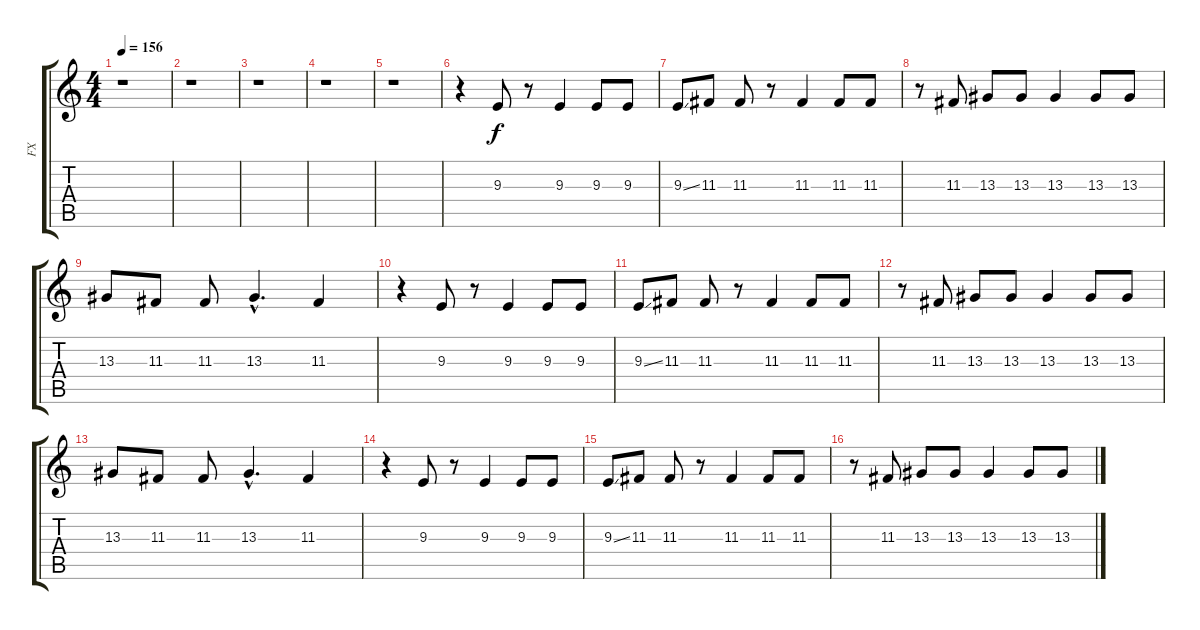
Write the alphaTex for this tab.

\track ("FX" "FX") {instrument ocarina}
\staff {score tabs}
\tuning (E4 B3 G3 D3 A2 E2) {hide}
\ts (4 4)
\tempo 156
\clef g2
\ks c
r.1{dy f} |
r.1 |
r.1 |
r.1 |
r.1 |
r.4{volume 12 balance 14} 9.3.8 r.8 9.3.4 9.3.8 9.3.8 |
9.3{ss}.8 11.3.8 11.3.8 r.8 11.3.4 11.3.8 11.3.8 |
r.8 11.3.8 13.3.8 13.3.8 13.3.4 13.3.8 13.3.8 |
13.3.8 11.3.8 11.3.8 13.3{hac}.4{d} 11.3.4 |
r.4 9.3.8 r.8 9.3.4 9.3.8 9.3.8 |
9.3{ss}.8 11.3.8 11.3.8 r.8 11.3.4 11.3.8 11.3.8 |
r.8 11.3.8 13.3.8 13.3.8 13.3.4 13.3.8 13.3.8 |
13.3.8 11.3.8 11.3.8 13.3{hac}.4{d} 11.3.4 |
r.4{volume 5} 9.3.8 r.8 9.3.4 9.3.8 9.3.8 |
9.3{ss}.8 11.3.8 11.3.8 r.8 11.3.4 11.3.8 11.3.8 |
r.8 11.3.8 13.3.8 13.3.8 13.3.4 13.3.8 13.3.8
